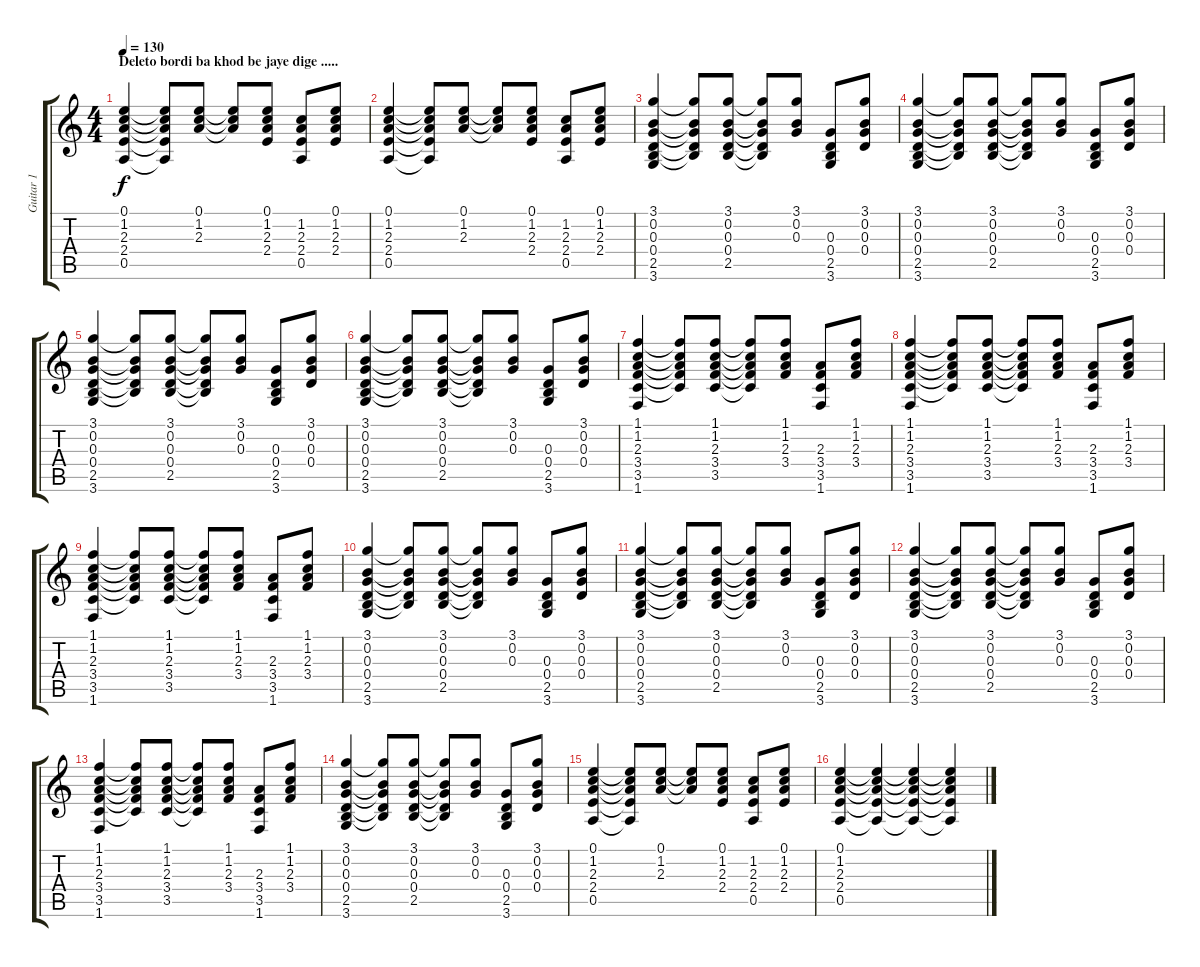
\track ("Guitar 1" "Guitar 1") {instrument acousticguitarsteel}
\staff {score tabs}
\tuning (E4 B3 G3 D3 A2 E2) {hide}
\ts (4 4)
\section ("" "Deleto bordi ba khod be jaye dige .....")
\tempo 130
\clef g2
\ks c
(0.1 1.2 2.3 2.4 0.5).4{dy f} (0.1{t} 1.2{t} 2.3{t} 2.4{t} 0.5{t}).8 (0.1 1.2 2.3).8 (0.1{t} 1.2{t} 2.3{t}).8 (0.1 1.2 2.3 2.4).8 (1.2 2.3 2.4 0.5).8 (0.1 1.2 2.3 2.4).8 |
(0.1 1.2 2.3 2.4 0.5).4 (0.1{t} 1.2{t} 2.3{t} 2.4{t} 0.5{t}).8 (0.1 1.2 2.3).8 (0.1{t} 1.2{t} 2.3{t}).8 (0.1 1.2 2.3 2.4).8 (1.2 2.3 2.4 0.5).8 (0.1 1.2 2.3 2.4).8 |
(3.1 0.2 0.3 0.4 2.5 3.6).4 (3.1{t} 0.2{t} 0.3{t} 0.4{t} 2.5{t}).8 (3.1 0.2 0.3 0.4 2.5).8 (3.1{t} 0.2{t} 0.3{t} 0.4{t} 2.5{t}).8 (3.1 0.2 0.3).8 (0.3 0.4 2.5 3.6).8 (3.1 0.2 0.3 0.4).8 |
(3.1 0.2 0.3 0.4 2.5 3.6).4 (3.1{t} 0.2{t} 0.3{t} 0.4{t} 2.5{t}).8 (3.1 0.2 0.3 0.4 2.5).8 (3.1{t} 0.2{t} 0.3{t} 0.4{t} 2.5{t}).8 (3.1 0.2 0.3).8 (0.3 0.4 2.5 3.6).8 (3.1 0.2 0.3 0.4).8 |
(3.1 0.2 0.3 0.4 2.5 3.6).4 (3.1{t} 0.2{t} 0.3{t} 0.4{t} 2.5{t}).8 (3.1 0.2 0.3 0.4 2.5).8 (3.1{t} 0.2{t} 0.3{t} 0.4{t} 2.5{t}).8 (3.1 0.2 0.3).8 (0.3 0.4 2.5 3.6).8 (3.1 0.2 0.3 0.4).8 |
(3.1 0.2 0.3 0.4 2.5 3.6).4 (3.1{t} 0.2{t} 0.3{t} 0.4{t} 2.5{t}).8 (3.1 0.2 0.3 0.4 2.5).8 (3.1{t} 0.2{t} 0.3{t} 0.4{t} 2.5{t}).8 (3.1 0.2 0.3).8 (0.3 0.4 2.5 3.6).8 (3.1 0.2 0.3 0.4).8 |
(1.1 1.2 2.3 3.4 3.5 1.6).4 (1.1{t} 1.2{t} 2.3{t} 3.4{t} 3.5{t}).8 (1.1 1.2 2.3 3.4 3.5).8 (1.1{t} 1.2{t} 2.3{t} 3.4{t} 3.5{t}).8 (1.1 1.2 2.3 3.4).8 (2.3 3.4 3.5 1.6).8 (1.1 1.2 2.3 3.4).8 |
(1.1 1.2 2.3 3.4 3.5 1.6).4 (1.1{t} 1.2{t} 2.3{t} 3.4{t} 3.5{t}).8 (1.1 1.2 2.3 3.4 3.5).8 (1.1{t} 1.2{t} 2.3{t} 3.4{t} 3.5{t}).8 (1.1 1.2 2.3 3.4).8 (2.3 3.4 3.5 1.6).8 (1.1 1.2 2.3 3.4).8 |
(1.1 1.2 2.3 3.4 3.5 1.6).4 (1.1{t} 1.2{t} 2.3{t} 3.4{t} 3.5{t}).8 (1.1 1.2 2.3 3.4 3.5).8 (1.1{t} 1.2{t} 2.3{t} 3.4{t} 3.5{t}).8 (1.1 1.2 2.3 3.4).8 (2.3 3.4 3.5 1.6).8 (1.1 1.2 2.3 3.4).8 |
(3.1 0.2 0.3 0.4 2.5 3.6).4 (3.1{t} 0.2{t} 0.3{t} 0.4{t} 2.5{t}).8 (3.1 0.2 0.3 0.4 2.5).8 (3.1{t} 0.2{t} 0.3{t} 0.4{t} 2.5{t}).8 (3.1 0.2 0.3).8 (0.3 0.4 2.5 3.6).8 (3.1 0.2 0.3 0.4).8 |
(3.1 0.2 0.3 0.4 2.5 3.6).4 (3.1{t} 0.2{t} 0.3{t} 0.4{t} 2.5{t}).8 (3.1 0.2 0.3 0.4 2.5).8 (3.1{t} 0.2{t} 0.3{t} 0.4{t} 2.5{t}).8 (3.1 0.2 0.3).8 (0.3 0.4 2.5 3.6).8 (3.1 0.2 0.3 0.4).8 |
(3.1 0.2 0.3 0.4 2.5 3.6).4 (3.1{t} 0.2{t} 0.3{t} 0.4{t} 2.5{t}).8 (3.1 0.2 0.3 0.4 2.5).8 (3.1{t} 0.2{t} 0.3{t} 0.4{t} 2.5{t}).8 (3.1 0.2 0.3).8 (0.3 0.4 2.5 3.6).8 (3.1 0.2 0.3 0.4).8 |
(1.1 1.2 2.3 3.4 3.5 1.6).4 (1.1{t} 1.2{t} 2.3{t} 3.4{t} 3.5{t}).8 (1.1 1.2 2.3 3.4 3.5).8 (1.1{t} 1.2{t} 2.3{t} 3.4{t} 3.5{t}).8 (1.1 1.2 2.3 3.4).8 (2.3 3.4 3.5 1.6).8 (1.1 1.2 2.3 3.4).8 |
(3.1 0.2 0.3 0.4 2.5 3.6).4 (3.1{t} 0.2{t} 0.3{t} 0.4{t} 2.5{t}).8 (3.1 0.2 0.3 0.4 2.5).8 (3.1{t} 0.2{t} 0.3{t} 0.4{t} 2.5{t}).8 (3.1 0.2 0.3).8 (0.3 0.4 2.5 3.6).8 (3.1 0.2 0.3 0.4).8 |
(0.1 1.2 2.3 2.4 0.5).4 (0.1{t} 1.2{t} 2.3{t} 2.4{t} 0.5{t}).8 (0.1 1.2 2.3).8 (0.1{t} 1.2{t} 2.3{t}).8 (0.1 1.2 2.3 2.4).8 (1.2 2.3 2.4 0.5).8 (0.1 1.2 2.3 2.4).8 |
(0.1 1.2 2.3 2.4 0.5).4 (0.1{t} 1.2{t} 2.3{t} 2.4{t} 0.5{t}).4 (0.1{t} 1.2{t} 2.3{t} 2.4{t} 0.5{t}).4 (0.1{t} 1.2{t} 2.3{t} 2.4{t} 0.5{t}).4
